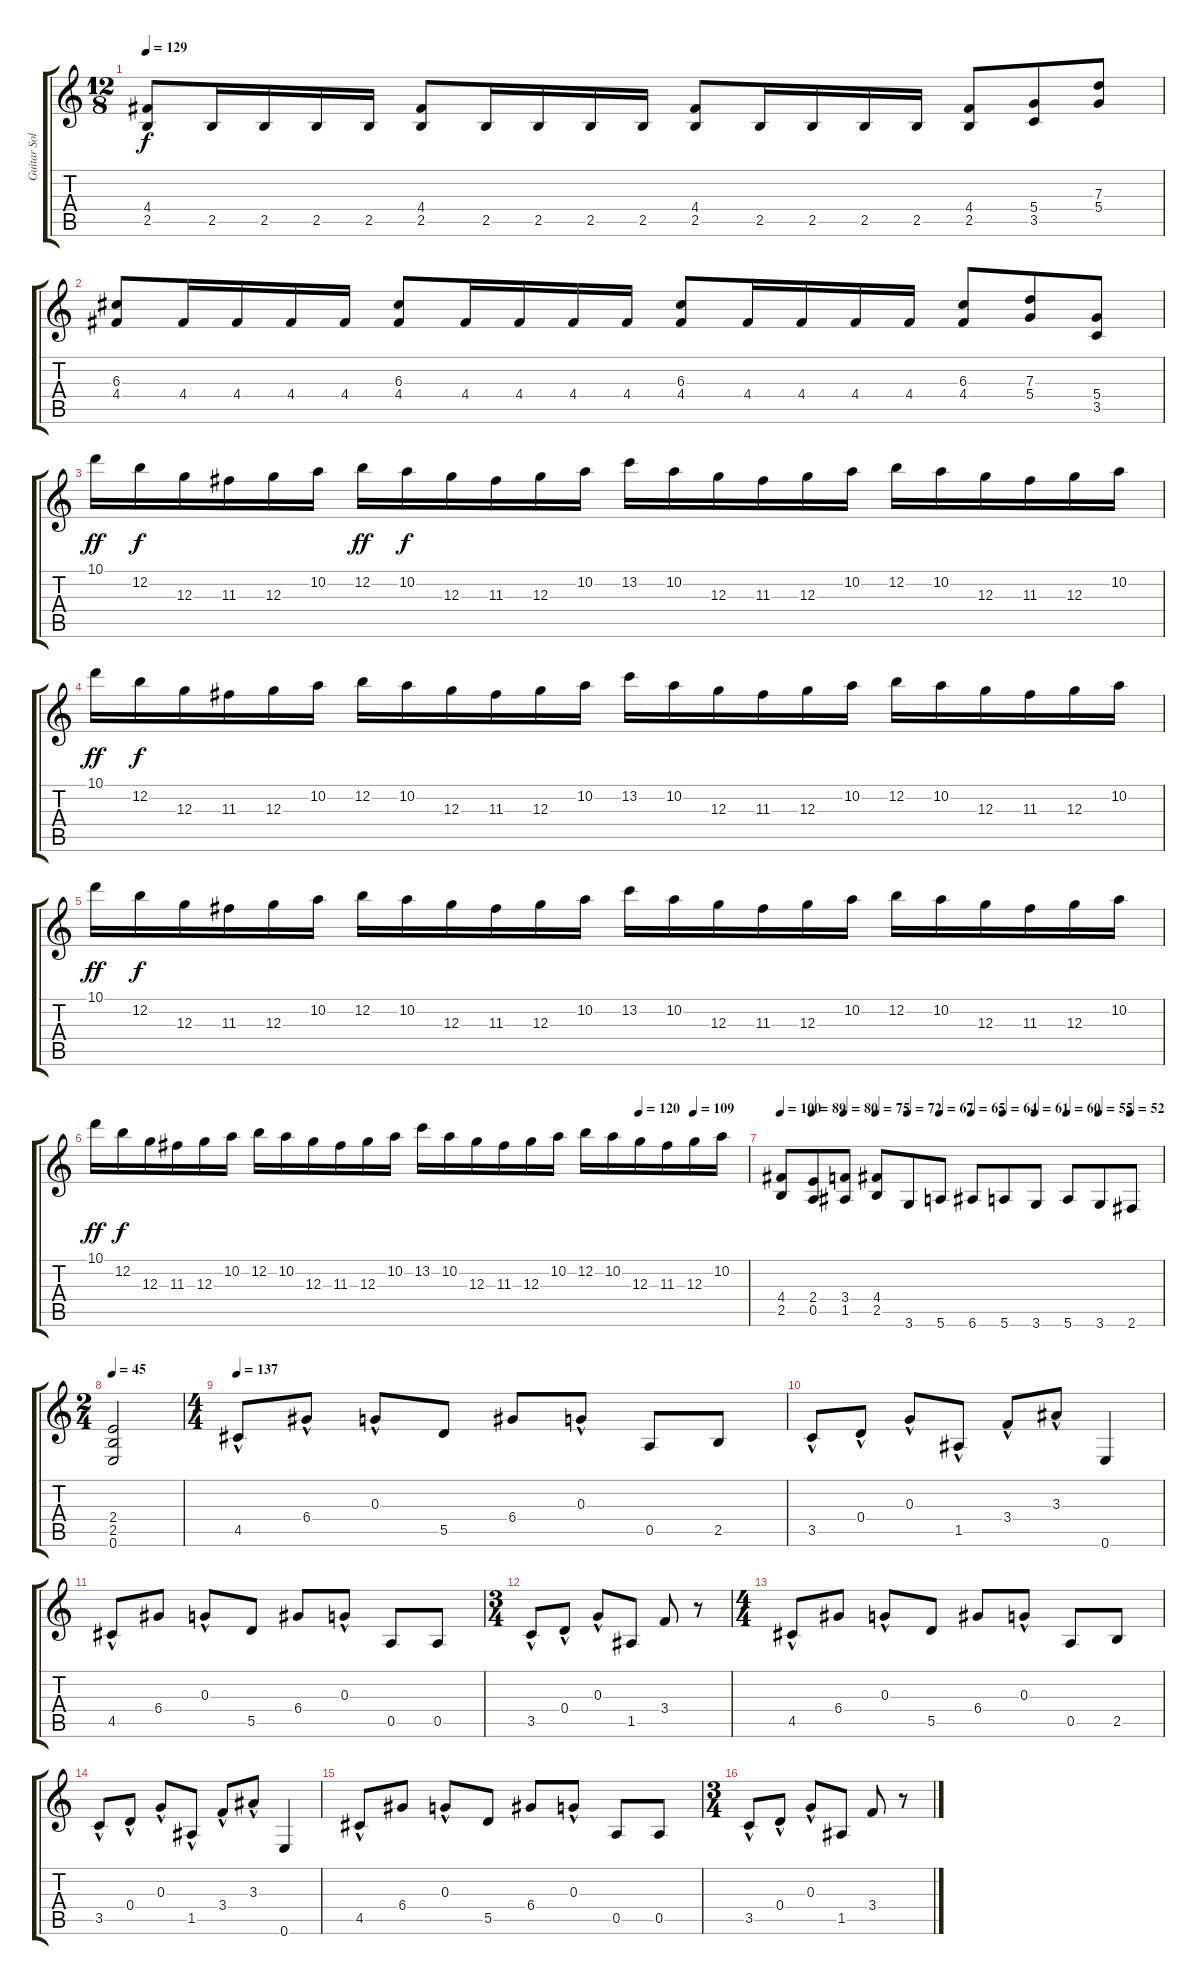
\track ("Guitar Solo" "Guitar Sol") {instrument distortionguitar}
\staff {score tabs}
\tuning (E4 B3 G3 D3 A2 E2) {hide}
\ts (12 8)
\tempo 129
\clef g2
\ks c
(4.4 2.5).8{dy f} 2.5.16 2.5.16 2.5.16 2.5.16 (4.4 2.5).8 2.5.16 2.5.16 2.5.16 2.5.16 (4.4 2.5).8 2.5.16 2.5.16 2.5.16 2.5.16 (4.4 2.5).8 (5.4 3.5).8 (7.3 5.4).8 |
(6.3 4.4).8 4.4.16 4.4.16 4.4.16 4.4.16 (6.3 4.4).8 4.4.16 4.4.16 4.4.16 4.4.16 (6.3 4.4).8 4.4.16 4.4.16 4.4.16 4.4.16 (6.3 4.4).8 (7.3 5.4).8 (5.4 3.5).8 |
10.1.16{dy ff} 12.2.16{dy f} 12.3.16 11.3.16 12.3.16 10.2.16 12.2.16{dy ff} 10.2.16{dy f} 12.3.16 11.3.16 12.3.16 10.2.16 13.2.16 10.2.16 12.3.16 11.3.16 12.3.16 10.2.16 12.2.16 10.2.16 12.3.16 11.3.16 12.3.16 10.2.16 |
10.1.16{dy ff} 12.2.16{dy f} 12.3.16 11.3.16 12.3.16 10.2.16 12.2.16 10.2.16 12.3.16 11.3.16 12.3.16 10.2.16 13.2.16 10.2.16 12.3.16 11.3.16 12.3.16 10.2.16 12.2.16 10.2.16 12.3.16 11.3.16 12.3.16 10.2.16 |
10.1.16{dy ff} 12.2.16{dy f} 12.3.16 11.3.16 12.3.16 10.2.16 12.2.16 10.2.16 12.3.16 11.3.16 12.3.16 10.2.16 13.2.16 10.2.16 12.3.16 11.3.16 12.3.16 10.2.16 12.2.16 10.2.16 12.3.16 11.3.16 12.3.16 10.2.16 |
\tempo (120 0.8333333333333334)
\tempo (109 0.9166666666666666)
10.1.16{dy ff} 12.2.16{dy f} 12.3.16 11.3.16 12.3.16 10.2.16 12.2.16 10.2.16 12.3.16 11.3.16 12.3.16 10.2.16 13.2.16 10.2.16 12.3.16 11.3.16 12.3.16 10.2.16 12.2.16 10.2.16 12.3.16 11.3.16 12.3.16 10.2.16 |
\tempo 100
\tempo (89 0.08333333333333333)
\tempo (80 0.16666666666666666)
\tempo (75 0.25)
\tempo (72 0.3333333333333333)
\tempo (67 0.4166666666666667)
\tempo (65 0.5)
\tempo (64 0.5833333333333334)
\tempo (61 0.6666666666666666)
\tempo (60 0.75)
\tempo (55 0.8333333333333334)
\tempo (52 0.9166666666666666)
(4.4 2.5).8 (2.4 0.5).8 (3.4 1.5).8 (4.4 2.5).8 3.6.8 5.6.8 6.6.8 5.6.8 3.6.8 5.6.8 3.6.8 2.6.8 |
\ts (2 4)
\tempo 45
(2.4 2.5 0.6).2 |
\ts (4 4)
\tempo 137
4.5{hac}.8{instrument electricguitarclean} 6.4{hac}.8 0.3{hac}.8 5.5.8 6.4.8 0.3{hac}.8 0.5.8 2.5.8 |
3.5{hac}.8 0.4{hac}.8 0.3{hac}.8 1.5{hac}.8 3.4{hac}.8 3.3{hac}.8 0.6.4 |
4.5{hac}.8 6.4.8 0.3{hac}.8 5.5.8 6.4.8 0.3{hac}.8 0.5.8 0.5.8 |
\ts (3 4)
3.5{hac}.8 0.4{hac}.8 0.3{hac}.8 1.5.8 3.4.8 r.8 |
\ts (4 4)
4.5{hac}.8 6.4.8 0.3{hac}.8 5.5.8 6.4.8 0.3{hac}.8 0.5.8 2.5.8 |
3.5{hac}.8 0.4{hac}.8 0.3{hac}.8 1.5{hac}.8 3.4{hac}.8 3.3{hac}.8 0.6.4 |
4.5{hac}.8 6.4.8 0.3{hac}.8 5.5.8 6.4.8 0.3{hac}.8 0.5.8 0.5.8 |
\ts (3 4)
3.5{hac}.8 0.4{hac}.8 0.3{hac}.8 1.5.8 3.4.8 r.8
